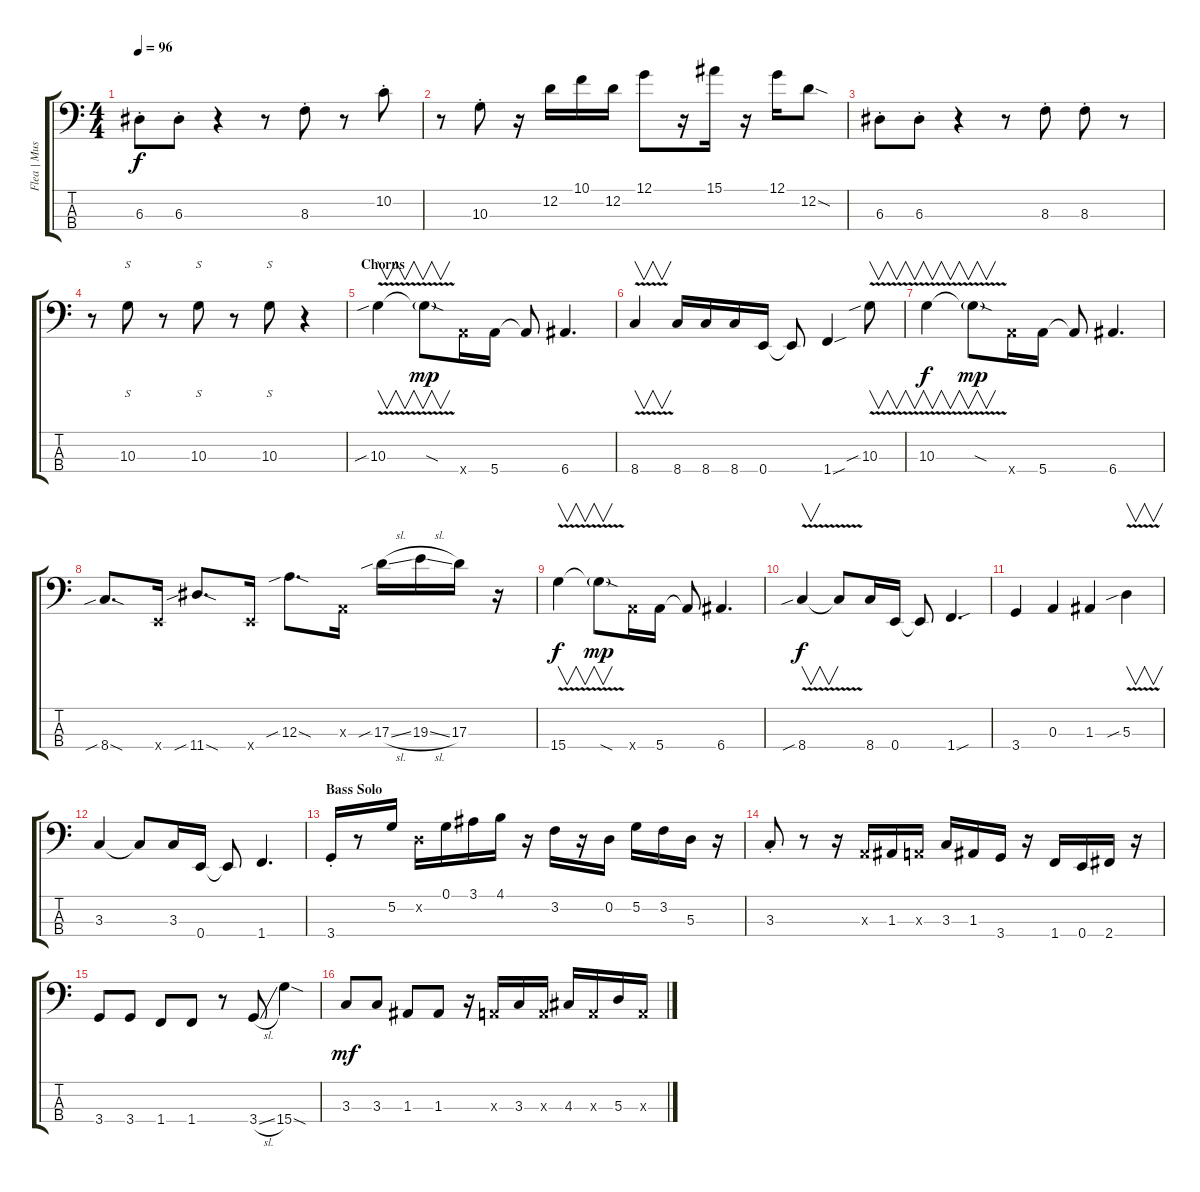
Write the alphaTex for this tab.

\track ("Flea | Music Man Stingray | Bass" "Flea | Mus") {instrument electricbassfinger}
\staff {score tabs}
\tuning (G2 D2 A1 E1) {hide}
\ts (4 4)
\tempo 96
\clef f4
\ks c
6.3{st}.8{dy f} 6.3{st}.8 r.4 r.8 8.3{st}.8 r.8 10.2{st}.8 |
r.8 10.3{st}.8 r.16 12.2.16 10.1.16 12.2.16 12.1.8 r.16 15.1.16 r.16 12.1.16 12.2{sod}.8 |
6.3{st}.8 6.3{st}.8 r.4 r.8 8.3{st}.8 8.3{st}.8 r.8 |
r.8 10.3.8{s} r.8 10.3.8{s} r.8 10.3.8{s} r.4 |
\section ("" "Chorus")
10.3{v sib}.4{v} 10.3{v sod g t}.8{v dy mp} 5.4{x}.16 5.4.16 5.4{t}.8 6.4.4{d} |
8.4{v}.4{v} 8.4.16 8.4.16 8.4.16 0.4.16 0.4{t}.8 1.4{sou}.4 10.3{v sib}.8{v} |
10.3{v}.4{v dy f} 10.3{v sod g t}.8{v dy mp} 5.4{x}.16 5.4.16 5.4{t}.8 6.4.4{d} |
8.4{sib sod}.8{d} 0.4{x}.16 11.4{sib sod}.8{d} 0.4{x}.16 12.3{sib sod}.8{d} 0.3{x}.16 17.3{sib sl}.16 19.3{sl}.16 17.3.16 r.16 |
15.4{v}.4{v dy f} 15.4{v sod g t}.8{v dy mp} 5.4{x}.16 5.4.16 5.4{t}.8 6.4.4{d} |
8.4{v sib}.4{v dy f} 8.4{t}.8 8.4.16 0.4.16 0.4{t}.8 1.4{sou}.4{d} |
3.4.4 0.3.4 1.3.4 5.3{v sib}.4{v} |
3.3.4 3.3{t}.8 3.3.16 0.4.16 0.4{t}.8 1.4.4{d} |
\section ("" "Bass Solo")
3.4{st}.16 r.8 5.2.16 0.2{x}.16 0.1.16 3.1.16 4.1.16 r.16 3.2.16 r.16 0.2.16 5.2.16 3.2.16 5.3.16 r.16 |
3.3{st}.8 r.8 r.16 0.3{x}.16 1.3.16 0.3{x}.16 3.3.16 1.3.16 3.4.16 r.16 1.4.16 0.4.16 2.4.16 r.16 |
3.4.8 3.4.8 1.4.8 1.4.8 r.8 3.4{sl}.8 15.4{sod}.4 |
3.3.8{dy mf} 3.3.8 1.3.8 1.3.8 r.16 0.3{x}.16 3.3.16 0.3{x}.16 4.3.16 0.3{x}.16 5.3.16 0.3{x}.16
